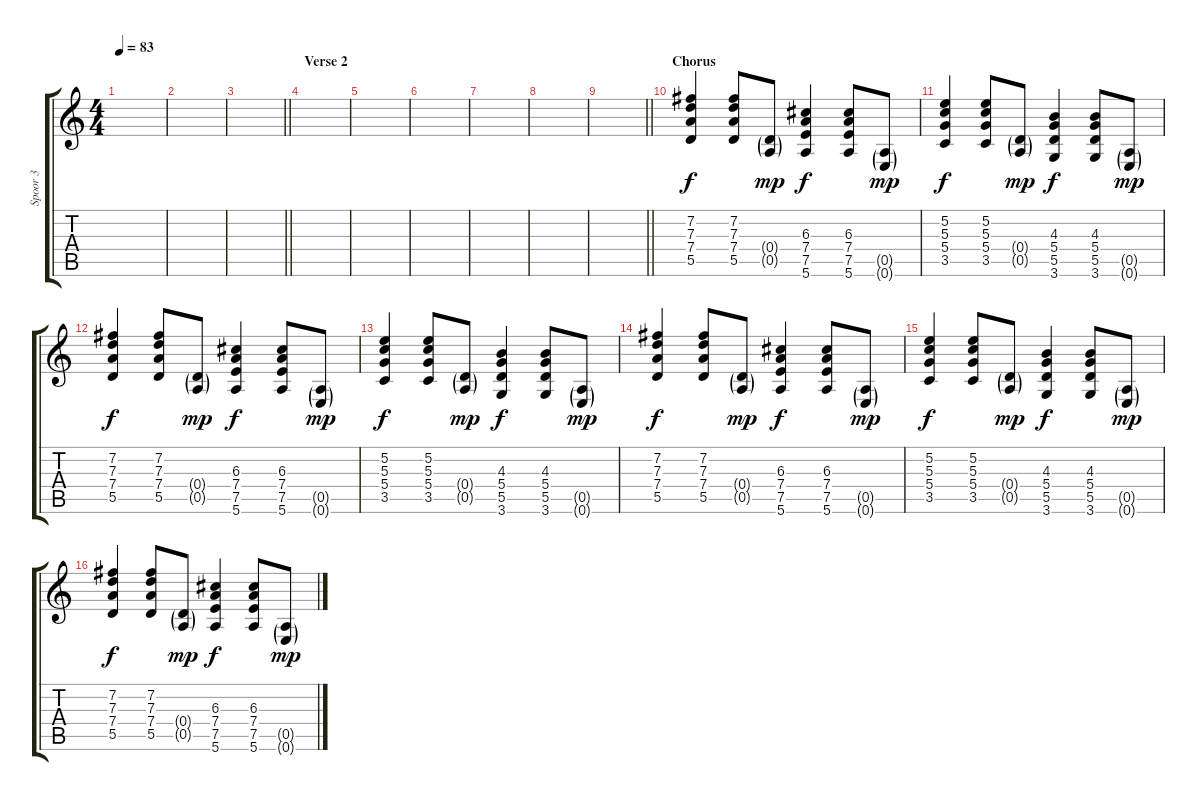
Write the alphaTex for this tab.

\track ("Spoor 3" "Spoor 3") {instrument distortionguitar}
\staff {score tabs}
\tuning (E4 B3 G3 D3 A2 E2) {hide}
\ts (4 4)
\tempo 83
\clef g2
\ks c
|
|
\barLineRight lightlight
|
\section ("" "Verse 2")
|
|
|
|
|
\barLineRight lightlight
|
\section ("" "Chorus")
(7.2 7.3 7.4 5.5).4{dy f} (7.2 7.3 7.4 5.5).8 (0.4{g} 0.5{g}).8{dy mp} (6.3 7.4 7.5 5.6).4{dy f} (6.3 7.4 7.5 5.6).8 (0.5{g} 0.6{g}).8{dy mp} |
(5.2 5.3 5.4 3.5).4{dy f} (5.2 5.3 5.4 3.5).8 (0.4{g} 0.5{g}).8{dy mp} (4.3 5.4 5.5 3.6).4{dy f} (4.3 5.4 5.5 3.6).8 (0.5{g} 0.6{g}).8{dy mp} |
(7.2 7.3 7.4 5.5).4{dy f} (7.2 7.3 7.4 5.5).8 (0.4{g} 0.5{g}).8{dy mp} (6.3 7.4 7.5 5.6).4{dy f} (6.3 7.4 7.5 5.6).8 (0.5{g} 0.6{g}).8{dy mp} |
(5.2 5.3 5.4 3.5).4{dy f} (5.2 5.3 5.4 3.5).8 (0.4{g} 0.5{g}).8{dy mp} (4.3 5.4 5.5 3.6).4{dy f} (4.3 5.4 5.5 3.6).8 (0.5{g} 0.6{g}).8{dy mp} |
(7.2 7.3 7.4 5.5).4{dy f} (7.2 7.3 7.4 5.5).8 (0.4{g} 0.5{g}).8{dy mp} (6.3 7.4 7.5 5.6).4{dy f} (6.3 7.4 7.5 5.6).8 (0.5{g} 0.6{g}).8{dy mp} |
(5.2 5.3 5.4 3.5).4{dy f} (5.2 5.3 5.4 3.5).8 (0.4{g} 0.5{g}).8{dy mp} (4.3 5.4 5.5 3.6).4{dy f} (4.3 5.4 5.5 3.6).8 (0.5{g} 0.6{g}).8{dy mp} |
(7.2 7.3 7.4 5.5).4{dy f} (7.2 7.3 7.4 5.5).8 (0.4{g} 0.5{g}).8{dy mp} (6.3 7.4 7.5 5.6).4{dy f} (6.3 7.4 7.5 5.6).8 (0.5{g} 0.6{g}).8{dy mp}
